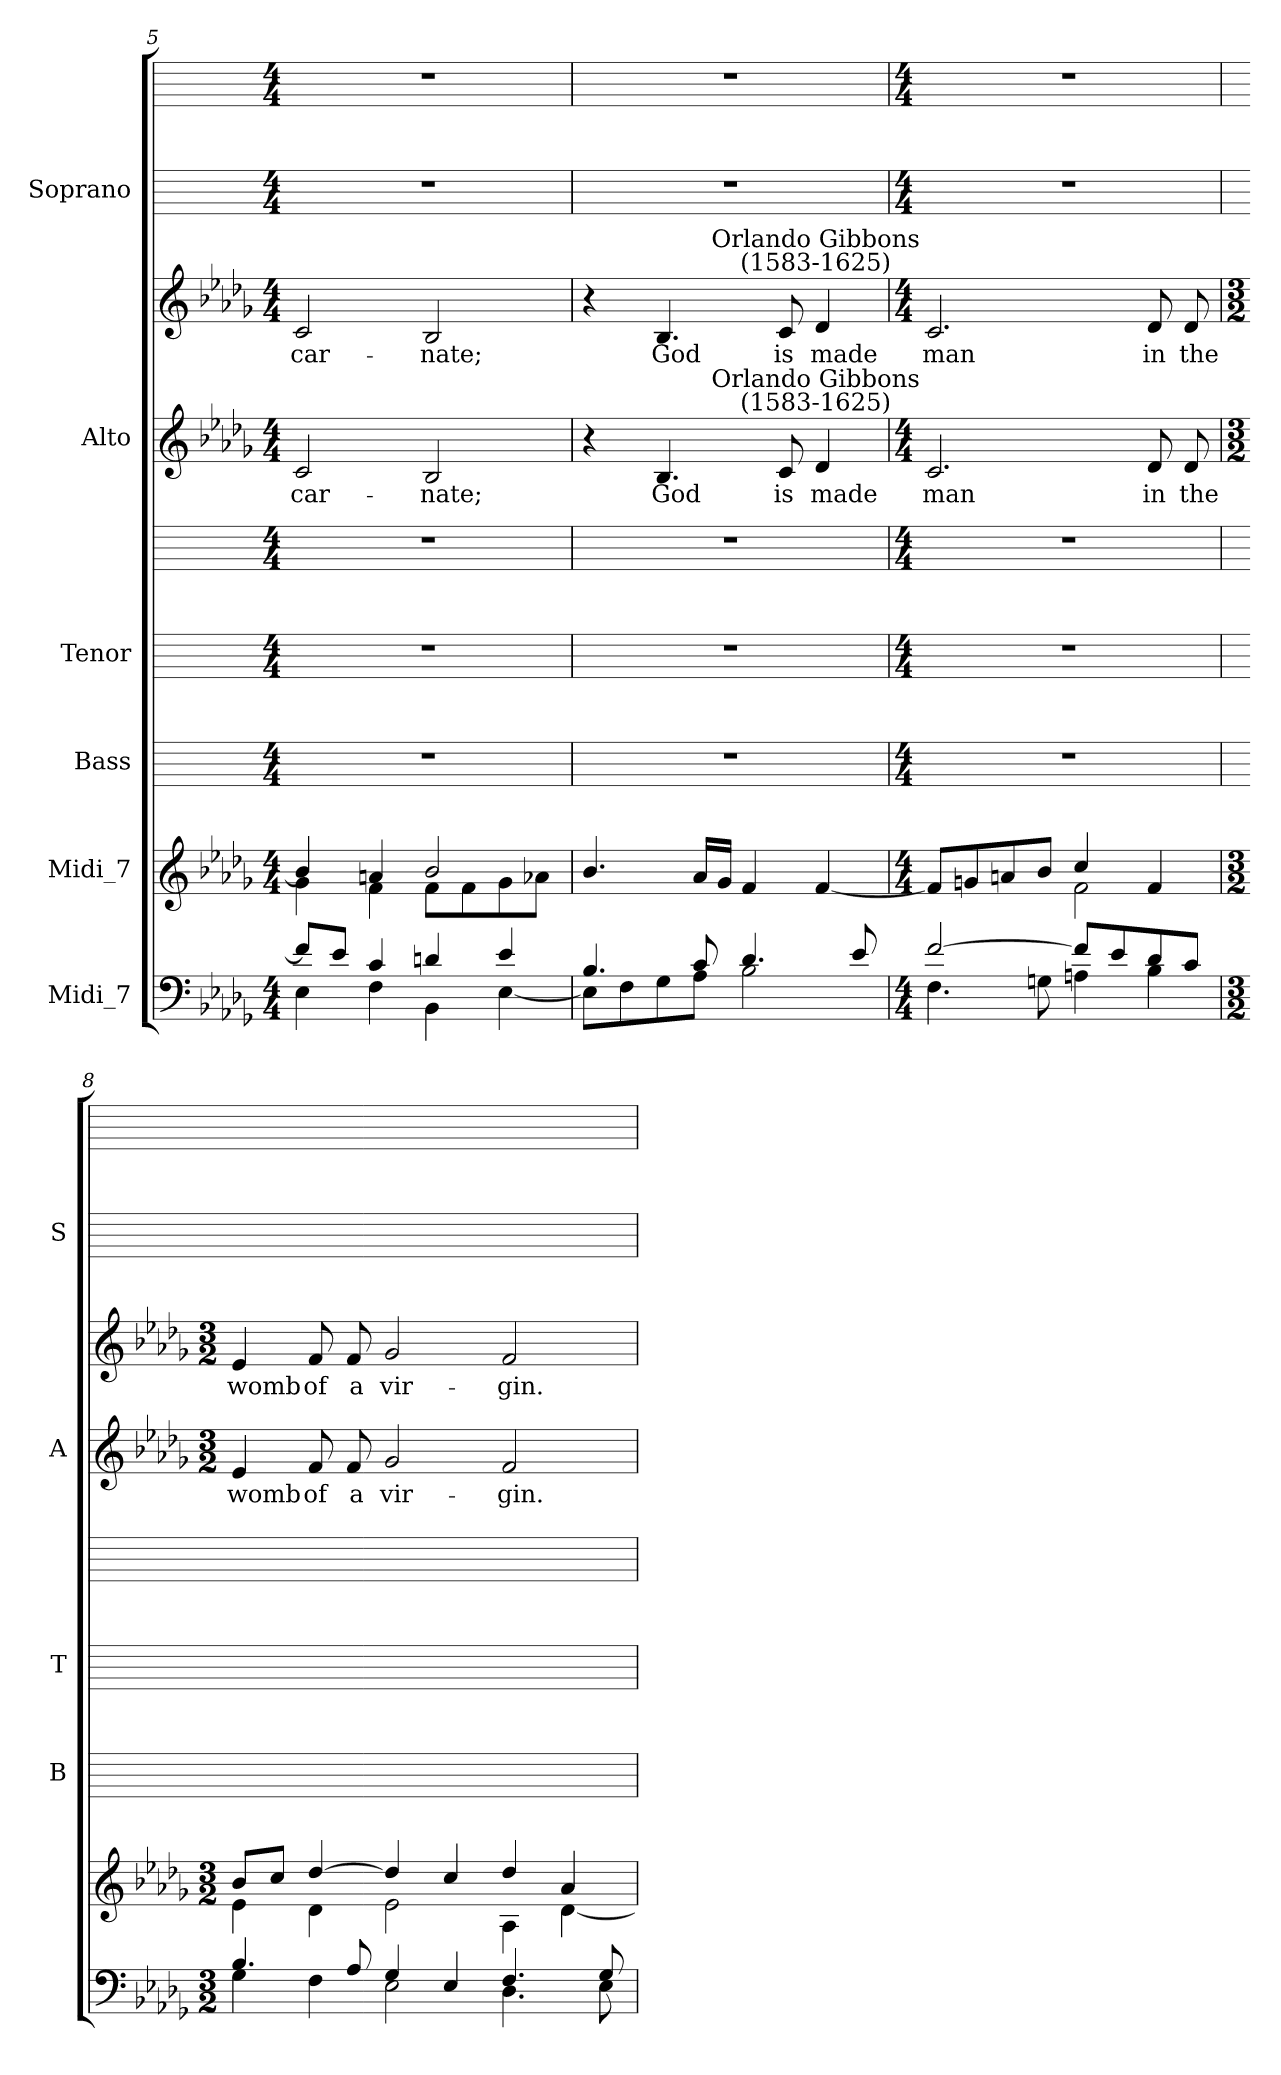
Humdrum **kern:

**kern	**kern	**kern	**kern	**kern	**kern	**text	**kern	**text	**kern	**kern
*part6	*part5	*part4	*part3	*part3	*part2	*part2	*part2	*part2	*part1	*part1
*staff9	*staff8	*staff7	*staff6	*staff5	*staff4	*staff4	*staff3	*staff3	*staff2	*staff1
*I"Midi_7	*I"Midi_7	*I"Bass	*I"Tenor	*	*I"Alto	*	*	*	*I"Soprano	*
*	*	*I'B	*I'T	*	*I'A	*	*	*	*I'S	*
*clefF4	*clefG2	*	*	*	*	*	*clefG2	*	*	*
*k[b-e-a-d-g-]	*k[b-e-a-d-g-]	*	*	*	*k[b-e-a-d-g-]	*	*k[b-e-a-d-g-]	*	*	*
*D-:	*D-:	*	*	*	*D-:	*	*D-:	*	*	*
*M4/4	*M4/4	*M4/4	*M4/4	*M4/4	*M4/4	*	*M4/4	*	*M4/4	*M4/4
=5	=5	=5	=5	=5	=5	=5	=5	=5	=5	=5
*^	*^	*	*	*	*	*	*	*	*	*
!	!	!	!	!	!	!	!	!LO:LY:b	!	!LO:LY:b	!	!
8f/L]	4E-\	4b-/]	4g-\	1r	1r	1r	2c	-car-	2c	-car-	1r	1r
8e-/J	.	.	.	.	.	.	.	.	.	.	.	.
4c/	4F\	4an/	4f\	.	.	.	.	.	.	.	.	.
!	!	!	!	!	!	!	!	!LO:LY:b	!	!LO:LY:b	!	!
4dn/	4BB-\	2b-/	8f\L	.	.	.	2B-	-nate;	2B-	-nate;	.	.
.	.	.	8f\	.	.	.	.	.	.	.	.	.
4e-/	[4E-\	.	8g-\	.	.	.	.	.	.	.	.	.
.	.	.	8a-X\J	.	.	.	.	.	.	.	.	.
=6	=6	=6	=6	=6	=6	=6	=6	=6	=6	=6	=6	=6
4.B-/	8E-\L]	4.b-/	2ryy	1r	1r	1r	4r	.	4r	.	1r	1r
.	8F\	.	.	.	.	.	.	.	.	.	.	.
!	!	!	!	!	!	!	!	!LO:LY:b	!	!LO:LY:b	!	!
.	8G-\	.	.	.	.	.	4.B-	God	4.B-	God	.	.
8c/	8A-\J	16a-/LL	.	.	.	.	.	.	.	.	.	.
.	.	16g-/JJ	.	.	.	.	.	.	.	.	.	.
4.d-/	2B-\	4f/	2ryy	.	.	.	.	.	.	.	.	.
!	!	!	!	!	!	!	!	!LO:LY:b	!	!LO:LY:b	!	!
.	.	.	.	.	.	.	8c	is	8c	is	.	.
!	!	!	!	!	!	!	!	!	!LO:TX:a:cj:t=Orlando Gibbons\n(1583-1625)	!	!	!
!	!	!	!	!	!	!	!LO:TX:a:cj:t=Orlando Gibbons\n(1583-1625)	!	!	!	!	!
!	!	!	!	!	!	!	!	!LO:LY:b	!	!LO:LY:b	!	!
.	.	[4f/	.	.	.	.	4d-	made	4d-	made	.	.
8e-/	.	.	.	.	.	.	.	.	.	.	.	.
!!LO:LB:g=z
=7	=7	=7	=7	=7	=7	=7	=7	=7	=7	=7	=7	=7
*M4/4	*	*M4/4	*	*M4/4	*M4/4	*M4/4	*M4/4	*	*M4/4	*	*M4/4	*M4/4
!	!	!	!	!	!	!	!	!LO:LY:b	!	!LO:LY:b	!	!
[2f/	4.F\	8f/L]	2ryy	1r	1r	1r	2.c	man	2.c	man	1r	1r
.	.	8gn/	.	.	.	.	.	.	.	.	.	.
.	.	8an/	.	.	.	.	.	.	.	.	.	.
.	8Gn\	8b-/J	.	.	.	.	.	.	.	.	.	.
8f/L]	4An\	4cc/	2f\	.	.	.	.	.	.	.	.	.
8e-/	.	.	.	.	.	.	.	.	.	.	.	.
!	!	!	!	!	!	!	!	!LO:LY:b	!	!LO:LY:b	!	!
8d-/	4B-\	4f/	.	.	.	.	8d-	in	8d-	in	.	.
!	!	!	!	!	!	!	!	!LO:LY:b	!	!LO:LY:b	!	!
8c/J	.	.	.	.	.	.	8d-	the	8d-	the	.	.
=8	=8	=8	=8	=8	=8	=8	=8	=8	=8	=8	=8	=8
*M3/2	*	*M3/2	*	*	*	*	*M3/2	*	*M3/2	*	*	*
!	!	!	!	!	!	!	!	!LO:LY:b	!	!LO:LY:b	!	!
4.B-/	4G-\	8b-/L	4e-\	1.r	1.r	1.r	4e-	womb	4e-	womb	1.r	1.r
.	.	8cc/J	.	.	.	.	.	.	.	.	.	.
!	!	!	!	!	!	!	!	!LO:LY:b	!	!LO:LY:b	!	!
.	4F\	[4dd-/	4d-\	.	.	.	8f	of	8f	of	.	.
!	!	!	!	!	!	!	!	!LO:LY:b	!	!LO:LY:b	!	!
8A-/	.	.	.	.	.	.	8f	a	8f	a	.	.
!	!	!	!	!	!	!	!	!LO:LY:b	!	!LO:LY:b	!	!
4G-/	2E-\	4dd-/]	2e-\	.	.	.	2g-	vir-	2g-	vir-	.	.
4E-/	.	4cc/	.	.	.	.	.	.	.	.	.	.
!	!	!	!	!	!	!	!	!LO:LY:b	!	!LO:LY:b	!	!
4.F/	4.D-\	4dd-/	4A-\	.	.	.	2f	-gin.	2f	-gin.	.	.
.	.	4a-/	[4d-\	.	.	.	.	.	.	.	.	.
8G-/	8E-\	.	.	.	.	.	.	.	.	.	.	.
*v	*v	*	*	*	*	*	*	*	*	*	*	*
*	*v	*v	*	*	*	*	*	*	*	*	*
=	=	=	=	=	=	=	=	=	=	=
*-	*-	*-	*-	*-	*-	*-	*-	*-	*-	*-
